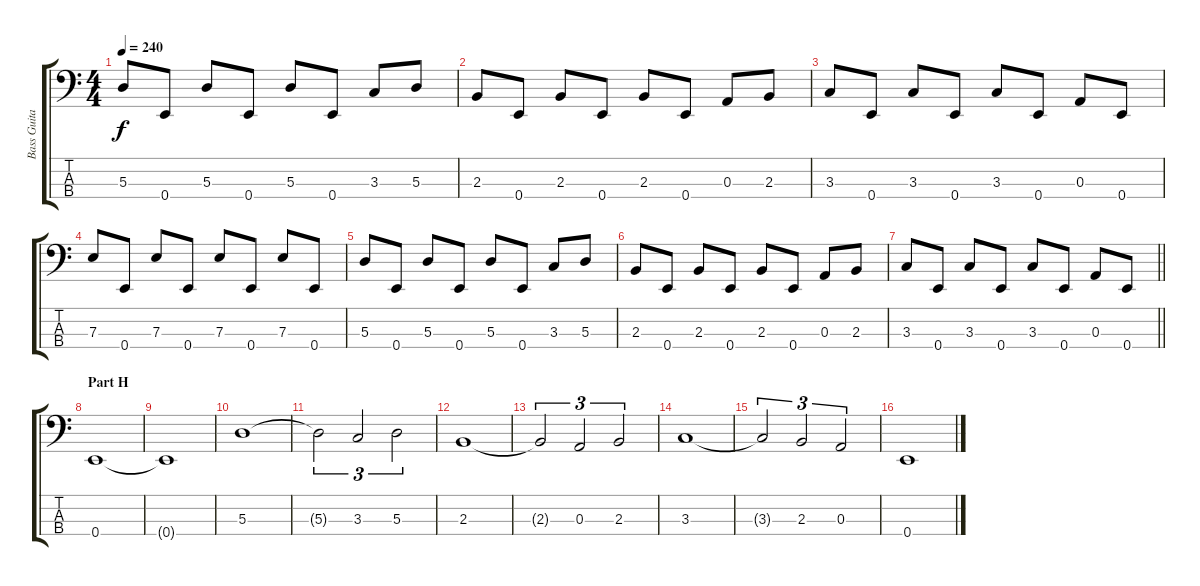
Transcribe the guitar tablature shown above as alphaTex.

\track ("Bass Guitar" "Bass Guita") {instrument electricbassfinger}
\staff {score tabs}
\tuning (G2 D2 A1 E1) {hide}
\ts (4 4)
\tempo 240
\clef f4
\ks c
5.3.8{dy f} 0.4.8 5.3.8 0.4.8 5.3.8 0.4.8 3.3.8 5.3.8 |
2.3.8 0.4.8 2.3.8 0.4.8 2.3.8 0.4.8 0.3.8 2.3.8 |
3.3.8 0.4.8 3.3.8 0.4.8 3.3.8 0.4.8 0.3.8 0.4.8 |
7.3.8 0.4.8 7.3.8 0.4.8 7.3.8 0.4.8 7.3.8 0.4.8 |
5.3.8 0.4.8 5.3.8 0.4.8 5.3.8 0.4.8 3.3.8 5.3.8 |
2.3.8 0.4.8 2.3.8 0.4.8 2.3.8 0.4.8 0.3.8 2.3.8 |
\barLineRight lightlight
3.3.8 0.4.8 3.3.8 0.4.8 3.3.8 0.4.8 0.3.8 0.4.8 |
\section ("" "Part H")
0.4.1 |
0.4{t}.1 |
5.3.1 |
5.3{t}.2{tu (3 2)} 3.3.2{tu (3 2)} 5.3.2{tu (3 2)} |
2.3.1 |
2.3{t}.2{tu (3 2)} 0.3.2{tu (3 2)} 2.3.2{tu (3 2)} |
3.3.1 |
3.3{t}.2{tu (3 2)} 2.3.2{tu (3 2)} 0.3.2{tu (3 2)} |
0.4.1
